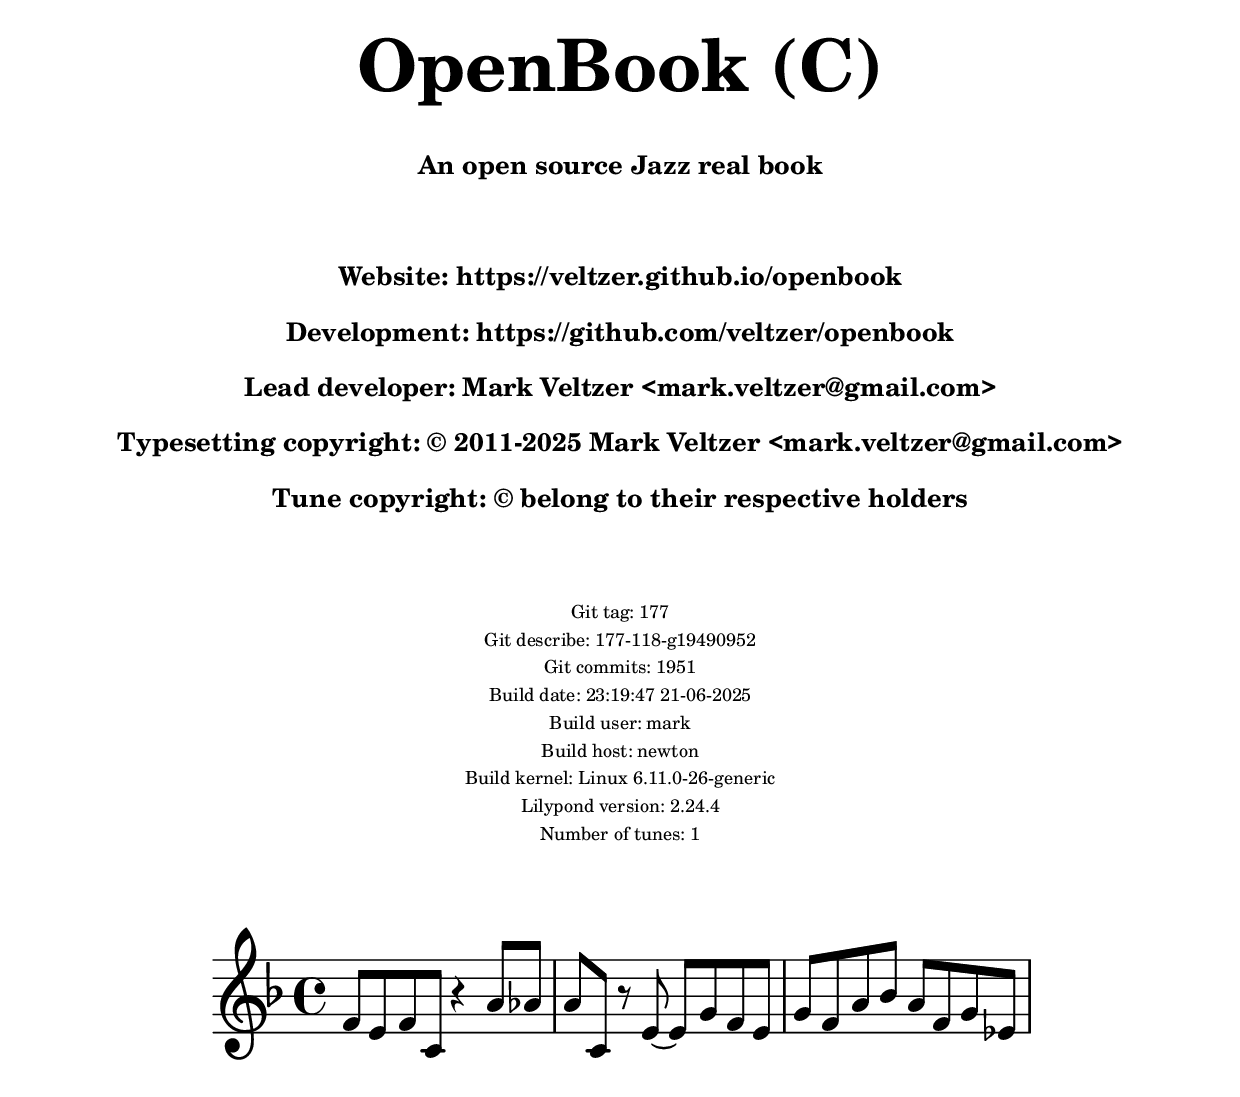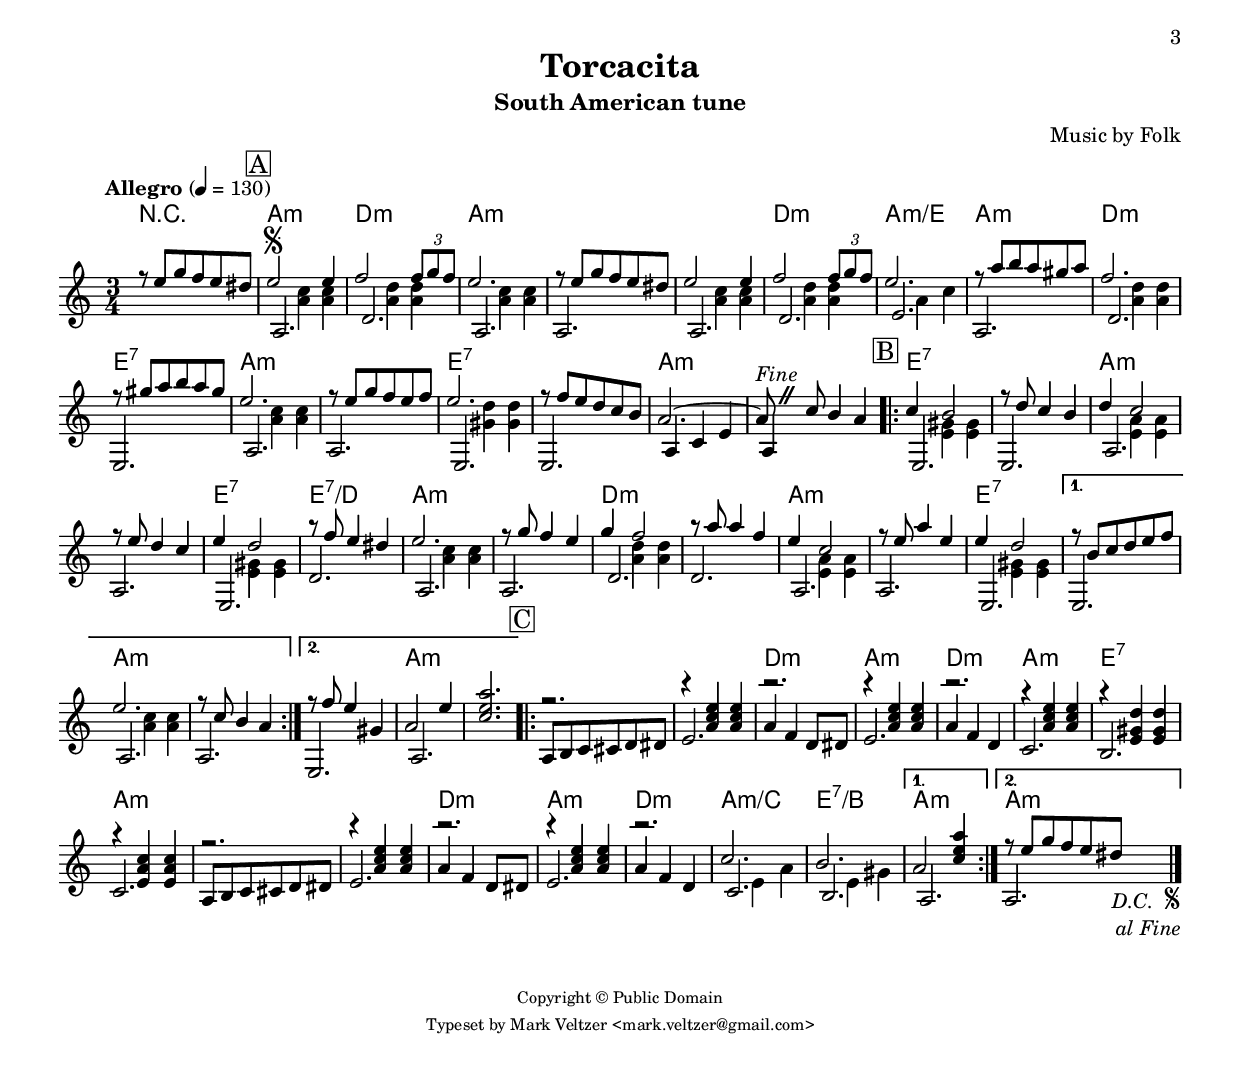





% lets emit the definitions

% end verbatim - this comment is a hack to prevent texinfo.tex
% from choking on non-European UTF-8 subsets

% this version tag will keep me compiling only on this version of lilypond.
%=====================================================================

\version "2.24.4"

% lets define a variable to hold the formatted build date (man 3 strftime):
%date=#(strftime "%T %d-%m-%Y" (localtime (current-time)))
%lilypond_version=#(lilypond-version)

% setting instruments for midi generation (bah - this doesn't work...)
%=====================================================================
%\set ChordNames.midiInstrument = #"acoustic grand"
%\set Staff.midiInstrument = #"flute"
%\set PianoStaff.instrumentName = #"acoustic grand"
% do not show chords unless they change...
%\set chordChanges = ##t

% number of staffs per page (this does not work because of my breaks)
%\paper {
%	system-count = #7
%}

\paper {
	% reduce spaces between systems and the bottom (taken from the lilypond
	% documentation and found the relevant variable)
	% the result of this is that I can fit 8 single staffs in one page
	% which is ideal for Jazz (think 32 bar divided into 8 lines of 4 bars each...).
	% I should really only apply this thing for Jazz tunes but that is a TODO item.
	% default is 4\mm - 3 already causes 8 staffs to take 2 pages
	between-system-padding = 2\mm
	% default is 20\mm
	% between-system-space = 16\mm
	% ragged-last-bottom = ##f
	% ragged-bottom = ##f

	% make lilypond increase the distance of the footer from the bottom of the page
	% it seems that if you don't do something like this you're going to have
	% a real problem seeing the footer in postscript printing....
	%bottom-margin = 2.5\cm

	% from /usr/share/lilypond/2.12.3/ly/titling-init.ly
	% to stop lilypond from printing footers...
	oddFooterMarkup = \markup {}

	% prevent lilypond from printing the headers...

	scoreTitleMarkup = \markup {}
	bookTitleMarkup = \markup {}
}
\layout {
	% don't have the first line indented
	indent = 0.0 \cm
	% don't know what this is (taken from Laurent Martelli...)
	%textheight = 1.5\cm

	\context {
		\Score
		% change the size of the text fonts
		%\override LyricText #'font-family = #'typewriter
		\override LyricText #'font-size = #'-2

		% set the style of the chords to Jazz - I don't see this making any effect
		\override ChordName #'style = #'jazz
		%\override ChordName #'word-space = #2

		% set the chord size and font
		%\override ChordName #'font-series = #'bold
		%\override ChordName #'font-family = #'roman
		%\override ChordName #'font-size = #-1

		% don't show bar numbers (for jazz it makes it too cluttery)
		\remove "Bar_number_engraver"
	}
}
% reduce the font size (taken from the lilypond info documentation, default is 20)
#(set-global-staff-size 17.82)

% There is no need to set the paper size to a4 since it is the default.
% make lilypond use paper of size a4 (Is this the default ?!?)
%#(set-default-paper-size "a4")
%)

% Don't have textedit:// links for every note in the pdf file.
% This reduces the size of the pdf by a lot
\pointAndClickOff

% chord related matters
myChordDefinitions={
	<c ees ges bes des' fes' aes'>-\markup \super {7alt}
	<c e g bes f'>-\markup \super {7sus}
	<c e g bes d f'>-\markup \super {9sus}
	<c e g f'>-\markup \super {sus}
	<c ees ges bes>-\markup { "m" \super { "7 " \flat "5" } }
	<c ees ges beses>-\markup { "dim" \super { "7" } }
	<c ees ges>-\markup { "dim" }
	%<c e g b>-\markup { "maj7" }
	<c e gis bes d'>-\markup { \super { "9 " \sharp "5" } }
	<c e g bes d' a'>-\markup \super {13}
	<c e g bes d' fis'>-\markup { \super { "9 " \sharp "11" } }
}
myChordExceptions=#(append
	(sequential-music-to-chord-exceptions myChordDefinitions #t)
	ignatzekExceptions
)

% some macros to be reused all over
% =====================================================================
myBreak=\break
% do line breaks really matter?
myEndLine=\break
%myEndLine={}
myEndLineVoltaNotLast={}
myEndLineVoltaLast=\break
myEndLineVolta=\break
partBar=\bar "||"
endBar=\bar "|."
startBar=\bar ".|"
startRepeat=\bar "|:"
endRepeat=\bar ":|"
startTune={}
endTune=\bar "|."
myFakeEndLine={}
mySegno=\mark \markup { \musicglyph #"scripts.segno" }
myCoda=\mark \markup { \musicglyph #"scripts.coda" }

% some functions to be reused all over
% =====================================================================
% A wrapper for section markers that allows us to control their formatting

% You can have a circle instead of a box using:
% \mark \markup { \circle #mark }
myMark =
#(define-music-function
	(parser location mark)
	(markup?)
	#{
	\mark \markup { \box #mark }
	#})
myWordMark =
#(define-music-function
	(parser location mark)
	(markup?)
	#{
	\mark \markup { \box #mark }
	#})
% grace that does appoggiatura
%\grace $notes
myGrace = #(define-music-function (parser location notes) (ly:music?) #{ \appoggiatura $notes #})
% grace that does nothing
%myGrace = #(define-music-function (parser location notes) (ly:music?) #{ #})

% this is a macro that * really * breaks lines. You don't really need this since a regular \break will work
% AS LONG AS you have the '\remove Bar_engraver' enabled...
hardBreak={ \bar "" \break }
% a macro to make vertical space
verticalSpace=\markup { \null }

% macros to help in parenthesizing chords
% see the playground area for openbook and http://lilypond.1069038.n5.nabble.com/Parenthesizing-chord-names-td44370.html
#(define (left-parenthesis-ignatzek-chord-names in-pitches bass inversion context) (markup #:line ("(" (ignatzek-chord-names in-pitches bass inversion context))))
#(define (right-parenthesis-ignatzek-chord-names in-pitches bass inversion context) (markup #:line ((ignatzek-chord-names in-pitches bass inversion context) ")")))
#(define (parenthesis-ignatzek-chord-names in-pitches bass inversion context) (markup #:line ("(" (ignatzek-chord-names in-pitches bass inversion context) ")")))
LPC = { \once \set chordNameFunction = #left-parenthesis-ignatzek-chord-names }
RPC = { \once \set chordNameFunction = #right-parenthesis-ignatzek-chord-names }
OPC = { \once \set chordNameFunction = #parenthesis-ignatzek-chord-names }

% some macros for marking parts of jazz tunes
% =====================================================================
startSong={}
% If we want endings of parts to be denoted by anything we need
% to find a smarter function that this since this will tend
% to make other things disapper (repeat markings etc)
%endSong=\bar "|."
endSong={}
startPart={}
% If we want endings of parts to be denoted by anything we need
% to find a smarter function that this since this will tend
% to make other things disapper (repeat markings etc)
% endPart=\bar "||"
endPart={}
startChords={
	% this causes chords that do not change to disappear...
	\set chordChanges = ##t
	% use my own chord exceptions
	\set chordNameExceptions = #myChordExceptions
}
endChords={}


% lets always include guitar definitions
\include "predefined-guitar-fretboards.ly"

% book header
%\book {
	% this is the title page
	\bookpart {
		\markup {
			\column {
				\null
				\null
				\null
				\null
				\null
				\null
				\null
				\null
				\null
				\null
				\fill-line { \fontsize #11 \bold "OpenBook (C)"}
				\null
				\null
				\fill-line { \larger \larger \bold "An open source Jazz real book" }
				\null
				\null
				\null
				\fill-line {
					\huge \bold \concat {
						"Website: "
						\with-url #"https://veltzer.github.io/openbook" https://veltzer.github.io/openbook
					}
				}
				\null
				\fill-line {
					\huge \bold \concat {
						"Development: "
						\with-url #"https://github.com/veltzer/openbook" https://github.com/veltzer/openbook
					}
				}
				\null
				\fill-line {
					\huge \bold \concat {
						"Lead developer: Mark Veltzer "
						"<" \with-url #"mailto:mark.veltzer@gmail.com" mark.veltzer@gmail.com ">"
					}
				}
				\null
				\fill-line {
					\huge \bold \concat {
						"Typesetting copyright: © 2011-"
						2025
						" Mark Veltzer "
						"<" \with-url #"mailto:mark.veltzer@gmail.com" mark.veltzer@gmail.com ">"
					}
				}
				\null
				\fill-line { \huge \bold "Tune copyright: © belong to their respective holders" }
				\null
				\null
				\null
				\fill-line { \small "Git tag: 177" }
				\fill-line { \small "Git describe: 177-118-g19490952" }
				\fill-line { \small "Git commits: 1951" }
				\fill-line { \small "Build date: 23:19:47 21-06-2025" }
				\fill-line { \small "Build user: mark" }
				\fill-line { \small "Build host: newton" }
				\fill-line { \small "Build kernel: Linux 6.11.0-26-generic" }
				\fill-line { \small "Lilypond version: 2.24.4" }
				\fill-line { \small "Number of tunes: 1" }
				\null
				\null
				\null
			}
		}
		\score {
			<<
				\new Staff="Melody" {
					\new Voice="Voice"
					\relative c' {
						\time 4/4
						\key f \major
						\set fontSize = #-3
						f8 e f c r4 a'8 aes | a c, r e~ e g f e | g f a bes a f g ees
					}
				}
			>>
			\layout {
				#(layout-set-staff-size 35)
				indent = 2.6\cm
			}
		}
	}

\markuplist \table-of-contents
\pageBreak

% from here everything needs to go into a loop

% include anything the user wants before the bookpart starts



PartChords=\chordmode {
	\startSong
	\startChords

	% there is no need to worry about which instrument plays the chords
	% since they will not be heard...

	r2. |

	a:m | d:m | a2.*2:m | \myFakeEndLine
	a2.:m | d:m | a:m/e | a:m | \myFakeEndLine
	d:m | e:7 | a2.*2:m | \myFakeEndLine
	e:7 | a:m | \myFakeEndLine

	\repeat volta 2 {
		e2.*2:7 | a:m | \myFakeEndLine
		e2.:7 | e:7/d | a2.*2:m | \myFakeEndLine
		d:m | a:m | \myFakeEndLine
		e2.:7 |
	} \alternative {
		{ e2.:7 | a2.*2:m | }
		{ e2.:7 | a2.*2:m | }
	} \myFakeEndLine

	\repeat volta 2 {
		a2.*2:m | d2.:m | a:m | \myFakeEndLine
		d:m | a:m | e:7 | a:m | \myFakeEndLine
		a2.*2:m | d2.:m | a:m | \myFakeEndLine
		d:m | a:m/c | e:7/b |
	} \alternative {
		{ a:m | }
		{ a:m | }
	} \myFakeEndLine

	\endChords
	\endSong
}

PartHighVoice=\relative c' {

	\tempo "Allegro" 4 = 130
	\time 3/4
	\key c \major

	% this is to let lily know that this is voice one
	\voiceOne

	r8 e' g f e dis |

	\myMark "A"
	e2\segno e4 | f2 \tuplet 3/2 {f8 g f} | e2. | r8 e g f e dis | \myFakeEndLine
	e2 e4 | f2 \tuplet 3/2 {f8 g f} | e2. | r8 a b a gis a | \myFakeEndLine
	f2. | r8 gis a b a gis | e2. | r8 e g f e f | \myFakeEndLine
	e2. | r8 f e d c b | a2. ~ | a8-\markup { \italic "Fine" }
	\override BreathingSign.text = \markup {
		\musicglyph #"scripts.caesura.straight"
	}
	\breathe
	c b4 a | \myFakeEndLine

	\myMark "B"
	\repeat volta 2 {
		c4 b2 | r8 d c4 b | d c2 | r8 e d4 c | \myFakeEndLine
		e d2 | r8 f e4 dis | e2. | r8 g f4 e | \myFakeEndLine
		g f2 | r8 a a4 f | e c2 | r8 e a4 e | \myFakeEndLine
		e d2 |
	} \alternative {
		{ r8 b c d e f | e2. | r8 c b4 a | }
		{ r8 f' e4 gis, | a2 e'4 | <c e a>2. | }
	} \myFakeEndLine

	\myMark "C"
	\repeat volta 2 {
		r2. | r4 <a c e> <a c e> | r2. | r4 <a c e> <a c e> | \myFakeEndLine
		r2. | r4 <a c e> <a c e> | r4 <e gis d'> <e gis d'> | r4 <e a c> <e a c> | \myFakeEndLine
		r2. | r4 <a c e> <a c e> | r2. | r4 <a c e> <a c e> | \myFakeEndLine
		r2. | c | b |
	} \alternative {
		{ a2 <c e a>4 | }
		{ r8 e g f e dis_\markup {
			\center-column {
				\line
				{ \italic "D.C. "
				\tiny \raise #1
				\musicglyph #"scripts.segno"
				}
				\italic " al Fine"
			}
		} | }
	} \myFakeEndLine

	\endTune
}

PartMidVoice=\relative c' {
	\time 3/4

	% this is to let lily know that this is voice one
	\voiceTwo

	s2. |

	s4 <a' c> <a c> | s <a d> <a d> | s <a c> <a c> | s2. |
	s4 <a c> <a c> | s <a d> <a d> | s a c | s2. |
	s4 <a d> <a d> | s2. | s4 <a c> <a c> | s2. |
	s4 <gis d'> <gis d'> | s2. | s | s |

	\repeat volta 2 {
		s4 <e gis> <e gis> | s2. | s4 <e a> <e a> | s2. |
		s4 <e gis> <e gis> | s2. | s4 <a c> <a c> | s2. |
		s4 <a d> <a d> | s2. | s4 <e a> <e a> | s2. |
		s4 <e gis> <e gis> |
	} \alternative {
		{ s2. | s4 <a c> <a c> | s2. | }
		{ s2. | s2. | s2. | }
	}

	\repeat volta 2 {
		s2. | s2. | s2. | s2. |
		s2. | s2. | s2. | s2. |
		s2. | s2. | s2. | s2. |
		s2. | s4 e a | s e gis |
	} \alternative {
		{ s2. | }
		{ s2. | }
	}
}

PartLowVoice=\relative c' {
	\time 3/4

	% this is to let lily know that this is voice one
	\voiceThree

	s2. |

	a2. | d | a | a |
	a | d | e | a, |
	d | e, | a | a |
	e | e | a4 c e | a, s s |

	\repeat volta 2 {
		e2. | e | a | a |
		e | d' | a | a |
		d | d | a | a |
		e |
	} \alternative {
		{ e | a | a | }
		{ e | a | s | }
	}

	\repeat volta 2 {
		a8 b c cis d dis | e2. | a4 f d8 dis | e2. |
		a4 f d | c2. | b | c |
		a8 b c cis d dis | e2. | a4 f d8 dis | e2. |
		a4 f d | c2. | b |
	} \alternative {
		{ a | }
		{ a | }
	}
}



\bookpart {

% this causes the variables to be defined...











% now play with the variables that depend on language



% calculate the tag line


% calculate the typesetby




\tocItem \markup "Torcacita / Folk"





% taken from "/usr/share/lilypond/2.12.3/ly/titling-init.ly"
\markup {
	\column {
		\override #'(baseline-skip . 3.5)
		\column {
			\huge \larger \bold
			\fill-line { \larger "Torcacita" }
			\fill-line { \large \smaller \bold \larger "South American tune" }
			\fill-line {
				""
				"Music by Folk"
			}
			\fill-line {
				""
			}
		}
	}
}
\noPageBreak






% score for printing
\score {
	<<
		\new ChordNames="Partchords" \PartChords
		\new Staff="Melody" <<
			\new Voice="highvoice" \PartHighVoice
			\new Voice="midvoice" \PartMidVoice
			\new Voice="lowvoice" \PartLowVoice
		>>
	>>
	\layout {
	}
}


\noPageBreak
\markup \column {
	% just a little space
	\null
	\fill-line {
		\smaller \smaller { "Copyright © Public Domain" }
	}
	\fill-line {
		\smaller \smaller { "Typeset by Mark Veltzer <mark.veltzer@gmail.com>" }
	}
}



}


% book footer
%}
